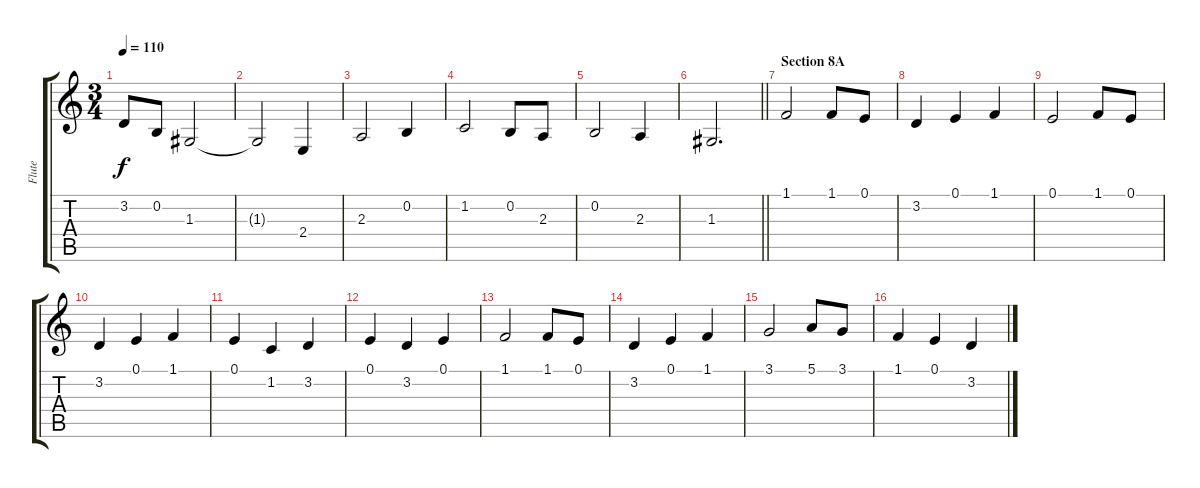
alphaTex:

\track ("Flute" "Flute") {instrument flute}
\staff {score tabs}
\tuning (E4 B3 G3 D3 A2 E2) {hide}
\ts (3 4)
\tempo 110
\clef g2
\ks c
3.2.8{dy f} 0.2.8 1.3.2 |
1.3{t}.2 2.4.4 |
2.3.2 0.2.4 |
1.2.2 0.2.8 2.3.8 |
0.2.2 2.3.4 |
\barLineRight lightlight
1.3.2{d} |
\section ("" "Section 8A")
1.1.2 1.1.8 0.1.8 |
3.2.4 0.1.4 1.1.4 |
0.1.2 1.1.8 0.1.8 |
3.2.4 0.1.4 1.1.4 |
0.1.4 1.2.4 3.2.4 |
0.1.4 3.2.4 0.1.4 |
1.1.2 1.1.8 0.1.8 |
3.2.4 0.1.4 1.1.4 |
3.1.2 5.1.8 3.1.8 |
1.1.4 0.1.4 3.2.4
